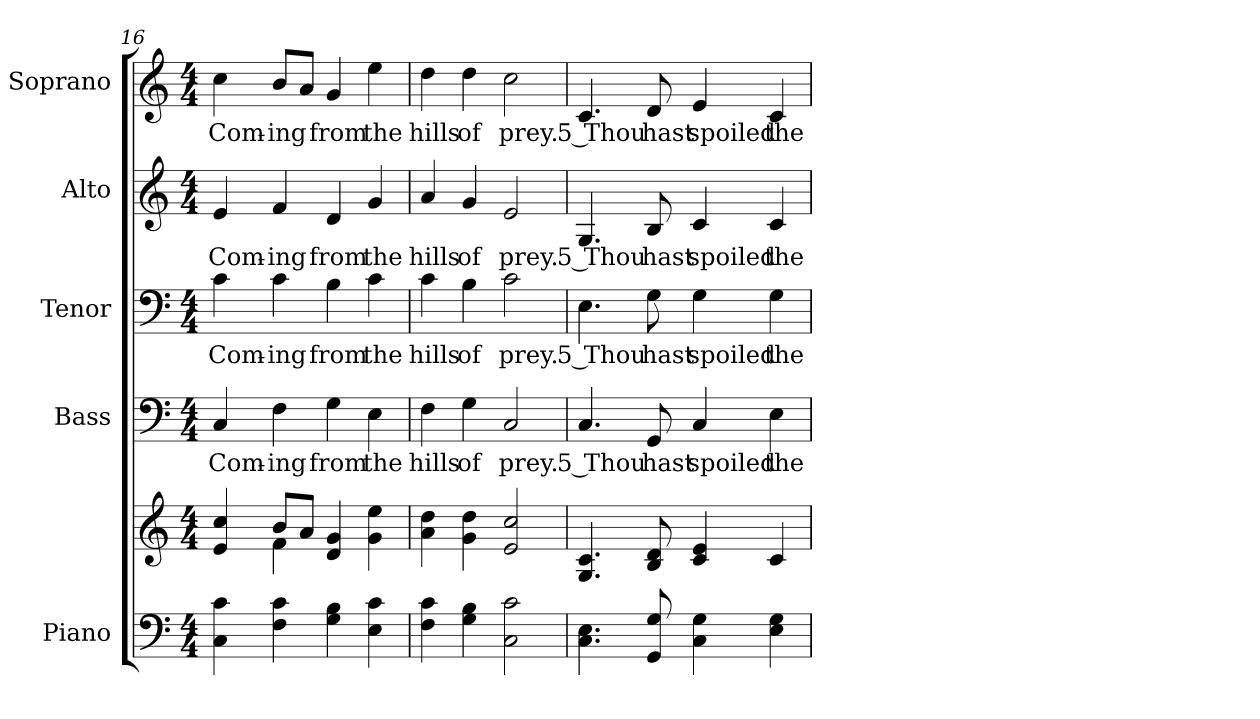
**kern	**kern	**kern	**text	**kern	**text	**kern	**text	**kern	**text
*part5	*part5	*part4	*part4	*part3	*part3	*part2	*part2	*part1	*part1
*staff6	*staff5	*staff4	*staff4	*staff3	*staff3	*staff2	*staff2	*staff1	*staff1
*I"Piano	*	*I"Bass	*	*I"Tenor	*	*I"Alto	*	*I"Soprano	*
*I'Pno.	*	*I'B.	*	*I'T.	*	*I'A.	*	*I'S.	*
*clefF4	*clefG2	*clefF4	*	*clefF4	*	*clefG2	*	*clefG2	*
*k[]	*k[]	*k[]	*	*k[]	*	*k[]	*	*k[]	*
*C:	*C:	*C:	*	*C:	*	*C:	*	*C:	*
*M4/4	*M4/4	*M4/4	*	*M4/4	*	*M4/4	*	*M4/4	*
=16	=16	=16	=16	=16	=16	=16	=16	=16	=16
*	*^	*	*	*	*	*	*	*	*
!	!	!	!	!LO:LY:b:color=#000000	!	!	!	!	!	!
!	!	!	!	!	!	!LO:LY:b:color=#000000	!	!	!	!
!	!	!	!	!	!	!	!	!LO:LY:b:color=#000000	!	!
!	!	!	!	!	!	!	!	!	!	!LO:LY:b:color=#000000
4Ci\ 4ci	4ei/ 4cci	4ryy	4Ci/	Com-	4ci\	Com-	4ei/	Com-	4cci\	Com-
!	!	!	!	!LO:LY:b:color=#000000	!	!	!	!	!	!
!	!	!	!	!	!	!LO:LY:b:color=#000000	!	!	!	!
!	!	!	!	!	!	!	!	!LO:LY:b:color=#000000	!	!
!	!	!	!	!	!	!	!	!	!	!LO:LY:b:color=#000000
4Fi\ 4ci	8bi/L	4fi\	4Fi\	-ing	4ci\	-ing	4fi/	-ing	8bi/L	-ing
.	8ai/J	.	.	.	.	.	.	.	8ai/J	.
!	!	!	!	!LO:LY:b:color=#000000	!	!	!	!	!	!
!	!	!	!	!	!	!LO:LY:b:color=#000000	!	!	!	!
!	!	!	!	!	!	!	!	!LO:LY:b:color=#000000	!	!
!	!	!	!	!	!	!	!	!	!	!LO:LY:b:color=#000000
4Gi\ 4Bi	4di/ 4gi	2ryy	4Gi\	from	4Bi\	from	4di/	from	4gi/	from
!	!	!	!	!LO:LY:b:color=#000000	!	!	!	!	!	!
!	!	!	!	!	!	!LO:LY:b:color=#000000	!	!	!	!
!	!	!	!	!	!	!	!	!LO:LY:b:color=#000000	!	!
!	!	!	!	!	!	!	!	!	!	!LO:LY:b:color=#000000
4Ei\ 4ci	4gi\ 4eei	.	4Ei\	the	4ci\	the	4gi/	the	4eei\	the
*	*v	*v	*	*	*	*	*	*	*	*
!!LO:PB:g=z
=17	=17	=17	=17	=17	=17	=17	=17	=17	=17
!	!	!	!LO:LY:b:color=#000000	!	!	!	!	!	!
!	!	!	!	!	!LO:LY:b:color=#000000	!	!	!	!
!	!	!	!	!	!	!	!LO:LY:b:color=#000000	!	!
!	!	!	!	!	!	!	!	!	!LO:LY:b:color=#000000
4Fi\ 4ci	4ai\ 4ddi	4Fi\	hills	4ci\	hills	4ai/	hills	4ddi\	hills
!	!	!	!LO:LY:b:color=#000000	!	!	!	!	!	!
!	!	!	!	!	!LO:LY:b:color=#000000	!	!	!	!
!	!	!	!	!	!	!	!LO:LY:b:color=#000000	!	!
!	!	!	!	!	!	!	!	!	!LO:LY:b:color=#000000
4Gi\ 4Bi	4gi\ 4ddi	4Gi\	of	4Bi\	of	4gi/	of	4ddi\	of
!	!	!	!LO:LY:b:color=#000000	!	!	!	!	!	!
!	!	!	!	!	!LO:LY:b:color=#000000	!	!	!	!
!	!	!	!	!	!	!	!LO:LY:b:color=#000000	!	!
!	!	!	!	!	!	!	!	!	!LO:LY:b:color=#000000
2Ci\ 2ci	2ei/ 2cci	2Ci/	prey.	2ci\	prey.	2ei/	prey.	2cci\	prey.
=18	=18	=18	=18	=18	=18	=18	=18	=18	=18
!	!	!	!LO:LY:b:color=#000000	!	!	!	!	!	!
!	!	!	!	!	!LO:LY:b:color=#000000	!	!	!	!
!	!	!	!	!	!	!	!LO:LY:b:color=#000000	!	!
!	!	!	!	!	!	!	!	!	!LO:LY:b:color=#000000
4.Ci\ 4.Ei	4.Gi/ 4.ci	4.Ci/	5 Thou	4.Ei\	5 Thou	4.Gi/	5 Thou	4.ci/	5 Thou
!	!	!	!LO:LY:b:color=#000000	!	!	!	!	!	!
!	!	!	!	!	!LO:LY:b:color=#000000	!	!	!	!
!	!	!	!	!	!	!	!LO:LY:b:color=#000000	!	!
!	!	!	!	!	!	!	!	!	!LO:LY:b:color=#000000
8GGi/ 8Gi	8Bi/ 8di	8GGi/	hast	8Gi\	hast	8Bi/	hast	8di/	hast
!	!	!	!LO:LY:b:color=#000000	!	!	!	!	!	!
!	!	!	!	!	!LO:LY:b:color=#000000	!	!	!	!
!	!	!	!	!	!	!	!LO:LY:b:color=#000000	!	!
!	!	!	!	!	!	!	!	!	!LO:LY:b:color=#000000
4Ci\ 4Gi	4ci/ 4ei	4Ci/	spoiled	4Gi\	spoiled	4ci/	spoiled	4ei/	spoiled
!	!	!	!LO:LY:b:color=#000000	!	!	!	!	!	!
!	!	!	!	!	!LO:LY:b:color=#000000	!	!	!	!
!	!	!	!	!	!	!	!LO:LY:b:color=#000000	!	!
!	!	!	!	!	!	!	!	!	!LO:LY:b:color=#000000
4Ei\ 4Gi	4ci/	4Ei\	the	4Gi\	the	4ci/	the	4ci/	the
=	=	=	=	=	=	=	=	=	=
*-	*-	*-	*-	*-	*-	*-	*-	*-	*-
